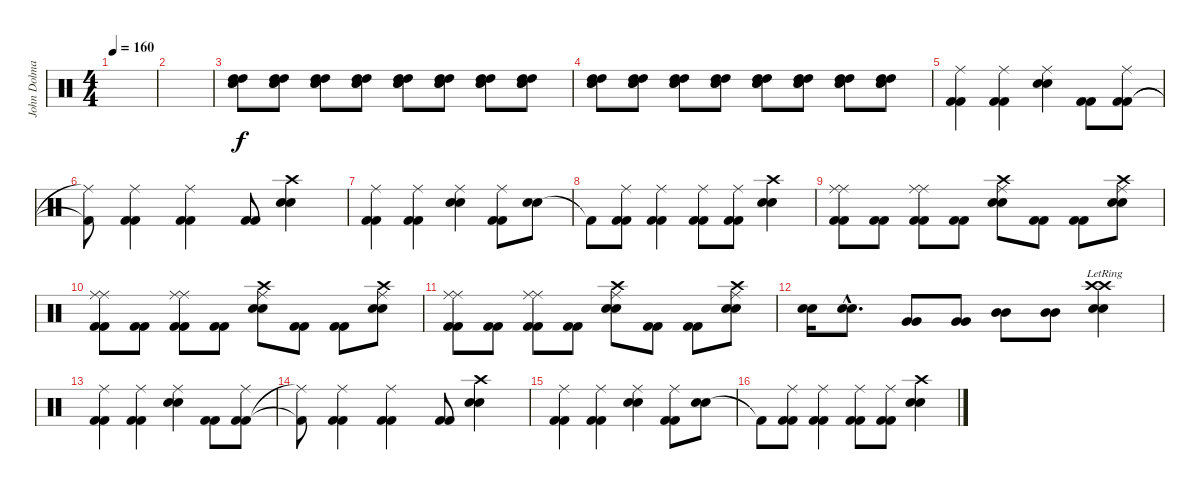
\track ("John Dolmayan" "John Dolma") {instrument percussion}
\staff {score}
\articulation defaults
\ts (4 4)
\tempo 160
\clef neutral
\ks c
|
|
("Snare (hit) 2" "Snare (hit) 2" "High Tom (hit)" "High Tom (hit)").8{volume 1} ("Snare (hit) 2" "Snare (hit) 2" "High Tom (hit)" "High Tom (hit)").8{volume 2} ("Snare (hit) 2" "Snare (hit) 2" "High Tom (hit)" "High Tom (hit)").8{volume 3} ("Snare (hit) 2" "Snare (hit) 2" "High Tom (hit)" "High Tom (hit)").8{volume 4} ("Snare (hit) 2" "Snare (hit) 2" "High Tom (hit)" "High Tom (hit)").8{volume 5} ("Snare (hit) 2" "Snare (hit) 2" "High Tom (hit)" "High Tom (hit)").8{volume 6} ("Snare (hit) 2" "Snare (hit) 2" "High Tom (hit)" "High Tom (hit)").8{volume 7} ("Snare (hit) 2" "Snare (hit) 2" "High Tom (hit)" "High Tom (hit)").8{volume 8} |
("Snare (hit) 2" "Snare (hit) 2" "High Tom (hit)" "High Tom (hit)").8{volume 9} ("Snare (hit) 2" "Snare (hit) 2" "High Tom (hit)" "High Tom (hit)").8{volume 10} ("Snare (hit) 2" "Snare (hit) 2" "High Tom (hit)" "High Tom (hit)").8{volume 11} ("Snare (hit) 2" "Snare (hit) 2" "High Tom (hit)" "High Tom (hit)").8{volume 12} ("Snare (hit) 2" "Snare (hit) 2" "High Tom (hit)" "High Tom (hit)").8 ("Snare (hit) 2" "Snare (hit) 2" "High Tom (hit)" "High Tom (hit)").8 ("Snare (hit) 2" "Snare (hit) 2" "High Tom (hit)" "High Tom (hit)").8 ("Snare (hit) 2" "Snare (hit) 2" "High Tom (hit)" "High Tom (hit)").8 |
("Kick (hit) 2" "Kick (hit) 2" "Ride (middle)").4 ("Kick (hit) 2" "Kick (hit) 2" "Ride (middle)").4 ("Snare (hit) 2" "Snare (hit) 2" "Ride (middle)").4 ("Kick (hit) 2" "Kick (hit) 2").8 ("Kick (hit) 2" "Kick (hit) 2" "Ride (middle)").8 |
("Kick (hit) 2"{t} "Ride (middle)"{t}).8 ("Kick (hit) 2" "Kick (hit) 2" "Ride (middle)").4 ("Kick (hit) 2" "Kick (hit) 2" "Ride (middle)").4 ("Kick (hit) 2" "Kick (hit) 2").8 ("Snare (hit) 2" "Snare (hit) 2" "Crash high (hit)").4 |
("Kick (hit) 2" "Kick (hit) 2" "Ride (middle)").4 ("Kick (hit) 2" "Kick (hit) 2" "Ride (middle)").4 ("Snare (hit) 2" "Snare (hit) 2" "Ride (middle)").4 ("Kick (hit) 2" "Kick (hit) 2" "Ride (middle)").8 ("Snare (hit) 2" "Snare (hit) 2").8 |
"Kick (hit) 2"{t}.8 ("Kick (hit) 2" "Kick (hit) 2" "Ride (middle)").8 ("Kick (hit) 2" "Kick (hit) 2" "Ride (middle)").4 ("Kick (hit) 2" "Kick (hit) 2" "Ride (middle)").8 ("Kick (hit) 2" "Kick (hit) 2" "Ride (middle)").8 ("Snare (hit) 2" "Snare (hit) 2" "Crash high (hit)").4 |
("Kick (hit) 2" "Kick (hit) 2" "Ride (middle)" "Ride (middle)").8 ("Kick (hit) 2" "Kick (hit) 2").8 ("Kick (hit) 2" "Kick (hit) 2" "Ride (middle)" "Ride (middle)").8 ("Kick (hit) 2" "Kick (hit) 2").8 ("Snare (hit) 2" "Snare (hit) 2" "Crash high (hit)" "Ride (middle)").8 ("Kick (hit) 2" "Kick (hit) 2").8 ("Kick (hit) 2" "Kick (hit) 2").8 ("Snare (hit) 2" "Snare (hit) 2" "Crash high (hit)" "Ride (middle)").8 |
("Kick (hit) 2" "Kick (hit) 2" "Ride (middle)" "Ride (middle)").8 ("Kick (hit) 2" "Kick (hit) 2").8 ("Kick (hit) 2" "Kick (hit) 2" "Ride (middle)" "Ride (middle)").8 ("Kick (hit) 2" "Kick (hit) 2").8 ("Snare (hit) 2" "Snare (hit) 2" "Crash high (hit)" "Ride (middle)").8 ("Kick (hit) 2" "Kick (hit) 2").8 ("Kick (hit) 2" "Kick (hit) 2").8 ("Snare (hit) 2" "Snare (hit) 2" "Crash high (hit)" "Ride (middle)").8 |
("Kick (hit) 2" "Kick (hit) 2" "Ride (middle)" "Ride (middle)").8 ("Kick (hit) 2" "Kick (hit) 2").8 ("Kick (hit) 2" "Kick (hit) 2" "Ride (middle)" "Ride (middle)").8 ("Kick (hit) 2" "Kick (hit) 2").8 ("Snare (hit) 2" "Snare (hit) 2" "Crash high (hit)" "Ride (middle)").8 ("Kick (hit) 2" "Kick (hit) 2").8 ("Kick (hit) 2" "Kick (hit) 2").8 ("Snare (hit) 2" "Snare (hit) 2" "Crash high (hit)" "Ride (middle)").8 |
("Snare (hit) 2" "Snare (hit) 2").16 ("Snare (hit) 2"{hac} "Snare (hit) 2"{hac}).8{d} ("Very Low Tom (hit)" "Very Low Tom (hit)").8 ("Very Low Tom (hit)" "Very Low Tom (hit)").8 ("Mid Tom (hit)" "Mid Tom (hit)").8 ("Mid Tom (hit)" "Mid Tom (hit)").8 ("Snare (hit) 2" "Snare (hit) 2" "Crash high (hit)" "Crash high (hit)"{lr}).4 |
("Kick (hit) 2" "Kick (hit) 2" "Ride (middle)").4 ("Kick (hit) 2" "Kick (hit) 2" "Ride (middle)").4 ("Snare (hit) 2" "Snare (hit) 2" "Ride (middle)").4 ("Kick (hit) 2" "Kick (hit) 2").8 ("Kick (hit) 2" "Kick (hit) 2" "Ride (middle)").8 |
("Kick (hit) 2"{t} "Ride (middle)"{t}).8 ("Kick (hit) 2" "Kick (hit) 2" "Ride (middle)").4 ("Kick (hit) 2" "Kick (hit) 2" "Ride (middle)").4 ("Kick (hit) 2" "Kick (hit) 2").8 ("Snare (hit) 2" "Snare (hit) 2" "Crash high (hit)").4 |
("Kick (hit) 2" "Kick (hit) 2" "Ride (middle)").4 ("Kick (hit) 2" "Kick (hit) 2" "Ride (middle)").4 ("Snare (hit) 2" "Snare (hit) 2" "Ride (middle)").4 ("Kick (hit) 2" "Kick (hit) 2" "Ride (middle)").8 ("Snare (hit) 2" "Snare (hit) 2").8 |
"Kick (hit) 2"{t}.8 ("Kick (hit) 2" "Kick (hit) 2" "Ride (middle)").8 ("Kick (hit) 2" "Kick (hit) 2" "Ride (middle)").4 ("Kick (hit) 2" "Kick (hit) 2" "Ride (middle)").8 ("Kick (hit) 2" "Kick (hit) 2" "Ride (middle)").8 ("Snare (hit) 2" "Snare (hit) 2" "Crash high (hit)").4
